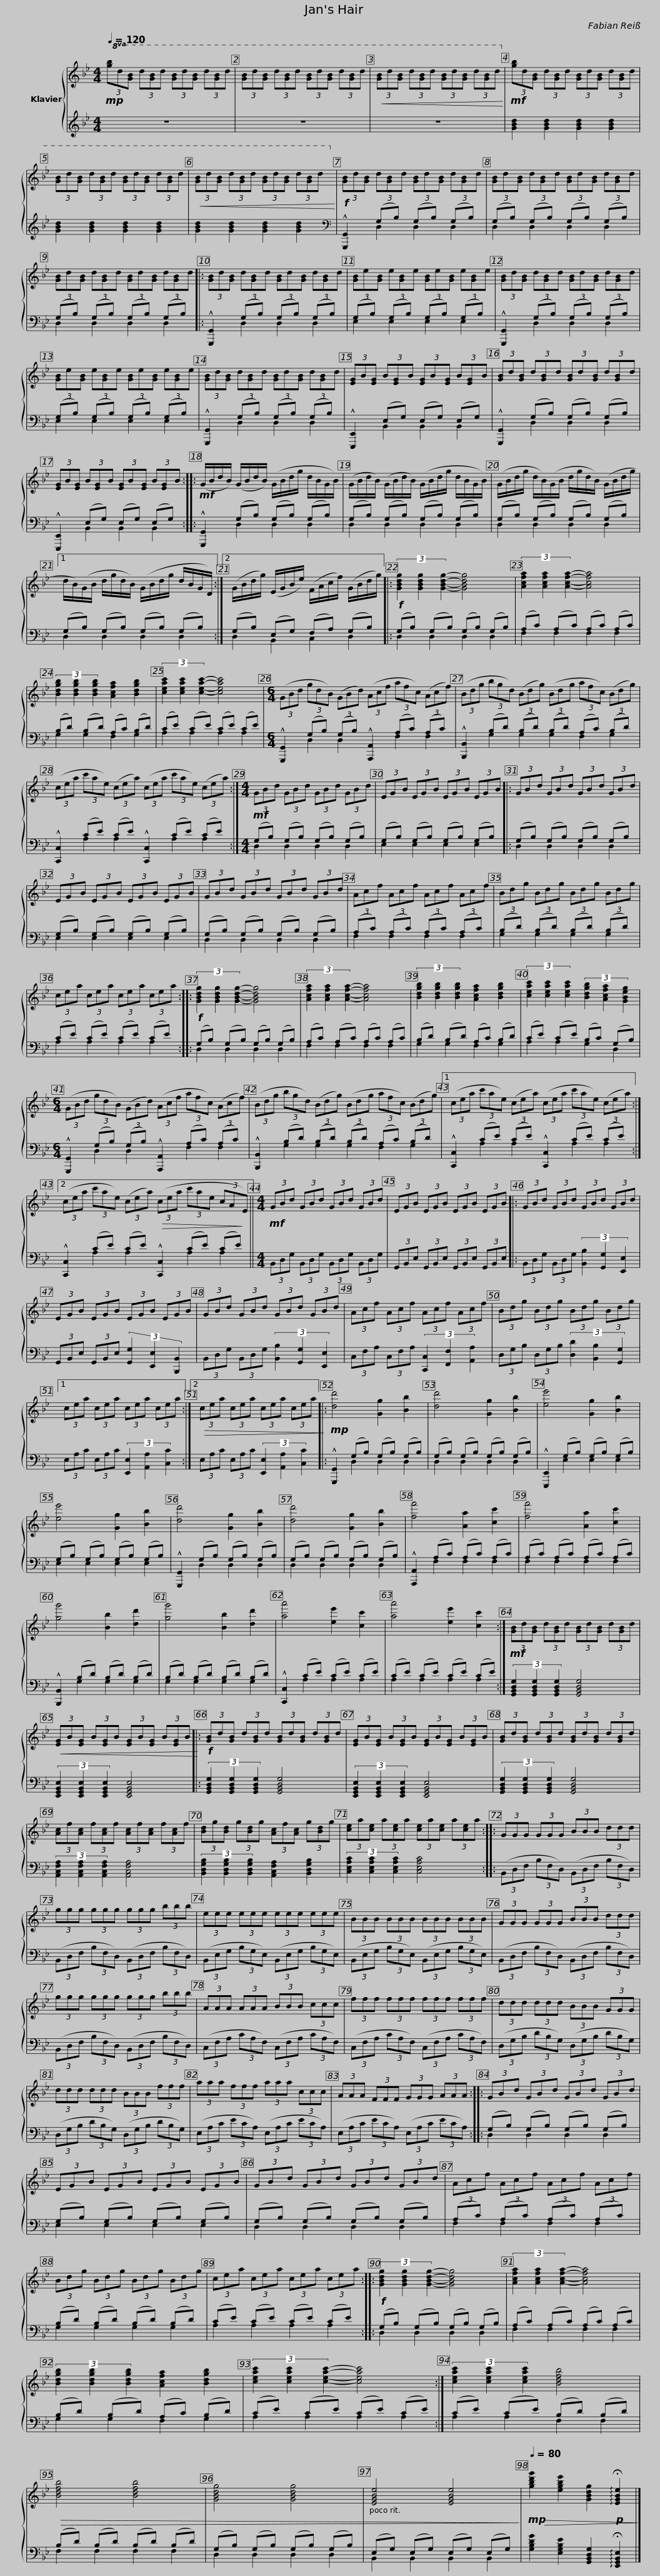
X:1
%%score { 1 | ( 2 3 ) }
L:1/8
Q:1/4=120
M:4/4
I:linebreak $
K:Bb
V:1 treble
V:2 treble
V:3 treble
V:1
!mp!!8va(! (3[gb]d'[gb] (3d'[gb]d' (3[gb]d'[gb] (3d'[gb]d' | (3[gb]d'[gb] (3d'[gb]d' (3[gb]d'[gb] (3d'[gb]d' |!<(! (3[gb]d'[gb] (3d'[gb]d' (3[gb]d'[gb] (3d'[gb]d'!8va)!!<)! |$!mf!!8va(! (3[gb]d'[gb] (3d'[gb]d' (3[gb]d'[gb] (3d'[gb]d' | (3[gb]d'[gb] (3d'[gb]d' (3[gb]d'[gb] (3d'[gb]d' | %5
!<(! (3[gb]d'[gb] (3d'[gb]d' (3[gb]d'[gb] (3d'[gb]d'!8va)!!<)! |$!f! (3[GB]d[GB] (3d[GB]d (3[GB]d[GB] (3d[GB]d | (3[GB]d[GB] (3d[GB]d (3[GB]d[GB] (3d[GB]d | (3[GB]d[GB] (3d[GB]d (3[GB]d[GB] (3d[GB]d |:$ (3[GB]d[GB] (3d[GB]d (3[GB]d[GB] (3d[GB]d | %10
 (3[GB]e[GB] (3e[GB]e (3[GB]e[GB] (3e[GB]e |$ (3[GB]d[GB] (3d[GB]d (3[GB]d[GB] (3d[GB]d | (3[GB]e[GB] (3e[GB]e (3[GB]e[GB] (3e[GB]e |$ (3[GB]d[GB] (3d[GB]d (3[GB]d[GB] (3d[GB]d | (3[EG]B[EG] (3B[EG]B (3[EG]B[EG] (3B[EG]B |$ %15
 (3[GB]d[GB] (3d[GB]d (3[GB]d[GB] (3d[GB]d | (3[EG]B[EG] (3B[EG]B (3[EG]B[EG] (3B[EG]B ::$!mf! (G/B/d/B/) (G/B/d/B/) (G/B/d/g/ d/B/G/B/) | (G/B/d/B/) (G/B/d/B/) (G/B/d/g/ d/B/G/B/) |$ (G/B/d/g/ d/B/)(G/B/ d/g/d/B/) (G/B/d/g/ |1 %20
 d/B/)(G/B/ d/g/d/B/) (G/B/d/g/ d/B/G/D/) :|2 (G/B/d/g/) (E/G/B/e/) (F/A/c/f/) (G/B/d/g/) |:$!f! (3[GBdg]2 [GBdg]2 [GBdg]2- [GBdg]4 | (3[Acfa]2 [Acfa]2 [Acfa]2- [Acfa]4 |$ (3[Bdgb]2 [Bdgb]2 [Bdgb]2 [Acfa]2 [Bdgb]2 | %25
 (3[ceac']2 [ceac']2 [ceac']2- [ceac']4 |$[M:6/4] (3(GBd (3gdB) (3(GBd) (3(Acf (3afc) (3(Acf) | (3(Bdg (3bgd) (3(Bdg) (3(Bdg (3afc) (3(Bdg) |$ (3(cea (3c'ae) (3(cea) (3(cea (3c'ae) (3(cea) :|$[M:4/4]!mf! (3GBd (3GBd (3GBd (3GBd | %30
 (3EGB (3EGB (3EGB (3EGB |:$ (3GBd (3GBd (3GBd (3GBd | (3EGB (3EGB (3EGB (3EGB |$ (3GBd (3GBd (3GBd (3GBd | (3Acf (3Acf (3Acf (3Acf |$ %35
 (3Bdg (3Bdg (3Bdg (3Bdg | (3cea (3cea (3cea (3cea ::$!f! (3[GBdg]2 [GBdg]2 [GBdg]2- [GBdg]4 | (3[Acfa]2 [Acfa]2 [Acfa]2- [Acfa]4 |$ (3[Bdgb]2 [Bdgb]2 [Bdgb]2 [Acfa]2 [Bdgb]2 | %40
 (3[ceac']2 [ceac']2 [ceac']2 (3[Bdgb]2 [Acfa]2 [GBeg]2 |$[M:6/4] (3(GBd (3gdB) (3(GBd) (3(Acf (3afc) (3(Acf) | (3(Bdg (3bgd) (3(Bdg) (3(Bdg (3afc) (3(Bdg) |1$ (3(cea (3c'ae) (3(cea) (3(cea (3c'ae) (3(cea) :|2 (3(cea (3c'ae) (3(cea)!>(! (3(cea (3c'ae (3cA!>)!E) ||$ %45
[M:4/4]!mf! (3GBd (3GBd (3GBd (3GBd | (3EGB (3EGB (3EGB (3EGB |:$ (3GBd (3GBd (3GBd (3GBd | (3EGB (3EGB (3EGB (3EGB |$ (3GBd (3GBd (3GBd (3GBd | %50
 (3Acf (3Acf (3Acf (3Acf |$ (3Bdg (3Bdg (3Bdg (3Bdg |1 (3cea (3cea (3cea (3cea :|2!>(! (3cea (3cea (3cea (3cea!>)! |:$!mp! [dd']4 [Gg]2 [Bb]2 | %55
 [dd']4 [Gg]2 [Bb]2 |$ [ee']4 [Gg]2 [Bb]2 | [ee']4 [Gg]2 [Bb]2 |$ [dd']4 [Gg]2 [Bb]2 | [dd']4 [Gg]2 [Bb]2 |$ %60
 [ff']4 [Aa]2 [cc']2 | [ff']4 [Aa]2 [cc']2 |$ [gg']4 [Bb]2 [dd']2 | [gg']4 [Bb]2 [dd']2 |$ [aa']4 [ee']2 [cc']2 | %65
 [aa']4 [ee']2 [cc']2 :|$!mf! (3[GB]d[GB] (3d[GB]d (3[GB]d[GB] (3d[GB]d |!<(! (3[EG]B[EG] (3B[EG]B (3[EG]B[EG] (3B[EG]B!<)! |:$!f! (3[GB]d[GB] (3d[GB]d (3[GB]d[GB] (3d[GB]d | (3[EG]B[EG] (3B[EG]B (3[EG]B[EG] (3B[EG]B |$ %70
 (3[GB]d[GB] (3d[GB]d (3[GB]d[GB] (3d[GB]d | (3[Ac]f[Ac] (3f[Ac]f (3[Ac]f[Ac] (3f[Ac]f |$ (3[Bd]g[Bd] (3g[Bd]g (3[Ac]f[Ac] (3g[Bd]g | (3[ce]a[ce] (3a[ce]a (3[ce]a[ce] (3a[ce]a ::$ (3GGG (3GGG (3BBB (3ddd | %75
 (3ggg (3ggg (3ggg (3bbb |$ (3eee (3eee (3eee (3eee | (3BBB (3BBB (3BBB (3BBB |$ (3GGG (3GGG (3BBB (3ddd | (3ggg (3ggg (3ggg (3bbb |$ %80
 (3AAA (3AAA (3BBB (3ccc | (3fff (3fff (3fff (3fff |$ (3ddd (3ddd (3BBB (3GGG | (3ddd (3ddd (3BBB (3fff |$ (3aaa (3fff (3aaa (3ccc | %85
 (3AAA (3FFF (3GGG (3AAA ::$ (3GBd (3GBd (3GBd (3GBd | (3EGB (3EGB (3EGB (3EGB |$ (3GBd (3GBd (3GBd (3GBd | (3Acf (3Acf (3Acf (3Acf |$ %90
 (3Bdg (3Bdg (3Bdg (3Bdg | (3cea (3cea (3cea (3cea ::$!f! (3[GBdg]2 [GBdg]2 [GBdg]2- [GBdg]4 | (3[Acfa]2 [Acfa]2 [Acfa]2- [Acfa]4 |$ (3[Bdgb]2 [Bdgb]2 [Bdgb]2 [Acfa]2 [Bdgb]2 | %95
 (3[ceac']2 [ceac']2 [ceac']2- [ceac']4 :| (3[ceac']2 [ceac']2 [ceac']2 [Bdfb]4 |$!>(! [Bdfb]4 [Bdfb]4 | [GBdg]4 [GBdg]4 |[Q:1/4=120] [EGBe]4[Q:1/4=104] [EGBe]4!>)![Q:1/4=116][Q:1/4=112][Q:1/4=108][Q:1/4=100][Q:1/4=96][Q:1/4=92] | %100
!mp![Q:1/4=80]!>(! [gbd'g']2 [egbe']2 [GBdg]2!p! !arpeggio!!fermata![EGBe]2!>)! |] %101
V:2
 z8 | z8 | z8 |$ [GBd]2 [GBd]2 [GBd]2 [GBd]2 | [GBd]2 [GBd]2 [GBd]2 [GBd]2 | %5
 [GBd]2 [GBd]2 [GBd]2 [GBd]2 |$[K:bass] !^![G,,,G,,]2 (G,B,) (G,B,) (G,B,) | (G,B,) (G,B,) (G,B,) (G,B,) | (G,B,) (G,B,) (G,B,) (G,B,) |:$ !^![G,,,G,,]2 (G,B,) (G,B,) (G,B,) | %10
 (G,B,) (G,B,) (G,B,) (G,B,) |$ !^![G,,,G,,]2 (G,B,) (G,B,) (G,B,) | (G,B,) (G,B,) (G,B,) (G,B,) |$ !^![G,,,G,,]2 (G,B,) (G,B,) (G,B,) | !^![E,,,E,,]2 (E,G,) (E,G,) (E,G,) |$ %15
 !^![G,,,G,,]2 (G,B,) (G,B,) (G,B,) | !^![E,,,E,,]2 (E,G,) (E,G,) (E,G,) ::$ !^![G,,,G,,]2 (G,B,) (G,B,) (G,B,) | (G,B,) (G,B,) (G,B,) (G,B,) |$ (G,B,) (G,B,) (G,B,) (G,B,) |1 %20
 (G,B,) (G,B,) (G,B,) (G,B,) :|2 (G,B,) (E,G,) (F,A,) (G,B,) |:$ (G,B,) (G,B,) (G,B,) (G,B,) | (A,C) (A,C) (A,C) (A,C) |$ (B,D) (B,D) (A,C) (B,D) | %25
 (CE) (CE) (CE) (CE) |$[M:6/4] !^![G,,,G,,]2 (G,B,) (G,B,) !^![A,,,A,,]2 (A,C) (A,C) | !^![B,,,B,,]2 (B,D) (B,D) (B,D) (A,C) (B,D) |$ !^![C,,C,]2 (CE) (CE) !^![C,,C,]2 (CE) (CE) :|$[M:4/4] (G,B,) (G,B,) (G,B,) (G,B,) | %30
 (G,B,) (G,B,) (G,B,) (G,B,) |:$ (G,B,) (G,B,) (G,B,) (G,B,) | (G,B,) (G,B,) (G,B,) (G,B,) |$ (G,B,) (G,B,) (G,B,) (G,B,) | (A,C) (A,C) (A,C) (A,C) |$ %35
 (B,D) (B,D) (B,D) (B,D) | (CE) (CE) (CE) (CE) ::$ (G,B,) (G,B,) (G,B,) (G,B,) | (A,C) (A,C) (A,C) (A,C) |$ (B,D) (B,D) (A,C) (B,D) | %40
 (CE) (CE) (B,C) (G,B,) |$[M:6/4] !^![G,,,G,,]2 (G,B,) (G,B,) !^![A,,,A,,]2 (A,C) (A,C) | !^![B,,,B,,]2 (B,D) (B,D) (B,D) (A,C) (B,D) |1$ !^![C,,C,]2 (CE) (CE) !^![C,,C,]2 (CE) (CE) :|2 !^![C,,C,]2 (CE) (CE) !^![C,,C,]2 (CE) (CE) ||$ %45
[M:4/4] (3B,,D,G, (3B,,D,G, (3B,,D,G, (3B,,D,G, | (3G,,B,,E, (3G,,B,,E, (3G,,B,,E, (3G,,B,,E, |:$ (3B,,D,G, (3B,,D,G, (3[B,,B,]2 [G,,G,]2 [E,,E,]2 | (3G,,B,,E, (3G,,B,,E, (3[G,,G,]2 [E,,E,]2 [B,,,B,,]2 |$ (3B,,D,G, (3B,,D,G, (3[B,,B,]2 [G,,G,]2 [E,,E,]2 | %50
 (3C,F,A, (3C,F,A, (3[C,,C,]2 [F,,F,]2 [A,,A,]2 |$ (3D,G,B, (3D,G,B, (3[D,D]2 [B,,B,]2 [G,,G,]2 |1 (3E,A,C (3E,A,C (3[E,,E,]2 [A,,A,]2 [C,C]2 :|2 (3E,A,C (3E,A,C (3[E,,E,]2 [A,,A,]2 [C,C]2 |:$ !^![G,,,G,,]2 (G,B,) (G,B,) (G,B,) | %55
 (G,B,) (G,B,) (G,B,) (G,B,) |$ !^![E,,,E,,]2 (G,B,) (G,B,) (G,B,) | (G,B,) (G,B,) (G,B,) (G,B,) |$ !^![G,,,G,,]2 (G,B,) (G,B,) (G,B,) | (G,B,) (G,B,) (G,B,) (G,B,) |$ %60
 !^![A,,,A,,]2 (A,C) (A,C) (A,C) | (A,C) (A,C) (A,C) (A,C) |$ !^![B,,,B,,]2 (B,D) (B,D) (B,D) | (B,D) (B,D) (B,D) (B,D) |$ !^![C,,C,]2 (CE) (CE) (CE) | %65
 (CE) (CE) (CE) (CE) :|$ (3[G,,B,,D,G,]2 [G,,B,,D,G,]2 [G,,B,,D,G,]2 [G,,B,,D,G,]4 | (3[E,,G,,B,,E,]2 [E,,G,,B,,E,]2 [E,,G,,B,,E,]2 [E,,G,,B,,E,]4 |:$ (3[G,,B,,D,G,]2 [G,,B,,D,G,]2 [G,,B,,D,G,]2 [G,,B,,D,G,]4 | (3[E,,G,,B,,E,]2 [E,,G,,B,,E,]2 [E,,G,,B,,E,]2 [E,,G,,B,,E,]4 |$ %70
 (3[G,,B,,D,G,]2 [G,,B,,D,G,]2 [G,,B,,D,G,]2 [G,,B,,D,G,]4 | (3[A,,C,F,A,]2 [A,,C,F,A,]2 [A,,C,F,A,]2 [A,,C,F,A,]4 |$ (3[B,,D,G,B,]2 [B,,D,G,B,]2 [B,,D,G,B,]2 [A,,C,F,A,]2 [B,,D,G,B,]2 | (3[C,E,A,C]2 [C,E,A,C]2 [C,E,A,C]2 [C,E,A,C]4 ::$ (3(B,,D,F, (3B,F,D,) (3(B,,D,F, (3B,F,D,) | %75
 (3(B,,D,F, (3B,F,D,) (3(B,,D,F, (3B,F,D,) |$ (3(B,,E,G, (3B,G,E,) (3(B,,E,G, (3B,G,E,) | (3(B,,E,G, (3B,G,E,) (3(B,,E,G, (3B,G,E,) |$ (3(B,,D,F, (3B,F,D,) (3(B,,D,F, (3B,F,D,) | (3(B,,D,F, (3B,F,D,) (3(B,,D,F, (3B,F,D,) |$ %80
 (3(C,F,A, (3CA,F,) (3(C,F,A, (3CA,F,) | (3(C,F,A, (3CA,F,) (3(C,F,A, (3CA,F,) |$ (3(D,G,B, (3DB,G,) (3(D,G,B, (3DB,G,) | (3(D,G,B, (3DB,G,) (3(D,G,B, (3DB,G,) |$ (3(E,A,C (3ECA,) (3(E,A,C (3ECA,) | %85
 (3(E,A,C (3ECA,) (3(E,A,C (3ECA,) ::$ (G,B,) (G,B,) (G,B,) (G,B,) | (G,B,) (G,B,) (G,B,) (G,B,) |$ (G,B,) (G,B,) (G,B,) (G,B,) | (A,C) (A,C) (A,C) (A,C) |$ %90
 (B,D) (B,D) (B,D) (B,D) | (CE) (CE) (CE) (CE) ::$ (G,B,) (G,B,) (G,B,) (G,B,) | (A,C) (A,C) (A,C) (A,C) |$ (B,D) (B,D) (A,C) (B,D) | %95
 (CE) (CE) (CE) (CE) :| (CE) (CE) (B,D) (B,D) |$ (B,D) (B,D) (B,D) (B,D) | (G,B,) (G,B,) (G,B,) (G,B,) | (E,G,) (E,G,) (E,G,) (E,G,) | %100
 [G,B,DG]2 [E,G,B,E]2 [G,,B,,D,G,]2 !arpeggio!!fermata![E,,G,,B,,E,]2 |] %101
V:3
 x8 | x8 | x8 |$ x8 | x8 | %5
 x8 |$[K:bass] x2 D,2 D,2 D,2 | D,2 D,2 D,2 D,2 | D,2 D,2 D,2 D,2 |:$ x2 D,2 D,2 D,2 | %10
 E,2 E,2 E,2 E,2 |$ x2 D,2 D,2 D,2 | E,2 E,2 E,2 E,2 |$ x2 D,2 D,2 D,2 | x2 B,,2 B,,2 B,,2 |$ %15
 x2 D,2 D,2 D,2 | x2 B,,2 B,,2 B,,2 ::$ x2 D,2 D,2 D,2 | D,2 D,2 D,2 D,2 |$ D,2 D,2 D,2 D,2 |1 %20
 D,2 D,2 D,2 D,2 :|2 D,2 B,,2 C,2 D,2 |:$ D,2 D,2 D,2 D,2 | F,2 F,2 F,2 F,2 |$ G,2 G,2 F,2 G,2 | %25
 A,2 A,2 A,2 A,2 |$[M:6/4] x2 D,2 D,2 x2 F,2 F,2 | x2 G,2 G,2 G,2 F,2 G,2 |$ x2 A,2 A,2 x2 A,2 A,2 :|$[M:4/4] D,2 D,2 D,2 D,2 | %30
 E,2 E,2 E,2 E,2 |:$ D,2 D,2 D,2 D,2 | E,2 E,2 E,2 E,2 |$ D,2 D,2 D,2 D,2 | F,2 F,2 F,2 F,2 |$ %35
 G,2 G,2 G,2 G,2 | A,2 A,2 A,2 A,2 ::$ D,2 D,2 D,2 D,2 | F,2 F,2 F,2 F,2 |$ G,2 G,2 F,2 G,2 | %40
 A,2 A,2 G,2 D,2 |$[M:6/4] x2 D,2 D,2 x2 F,2 F,2 | x2 G,2 G,2 G,2 F,2 G,2 |1$ x2 A,2 A,2 x2 A,2 A,2 :|2 x2 A,2 A,2 x2 A,2 A,2 ||$ %45
[M:4/4] x8 | x8 |:$ x8 | x8 |$ x8 | %50
 x8 |$ x8 |1 x8 :|2 x8 |:$ x2 D,2 D,2 D,2 | %55
 D,2 D,2 D,2 D,2 |$ x2 E,2 E,2 E,2 | E,2 E,2 E,2 E,2 |$ x2 D,2 D,2 D,2 | D,2 D,2 D,2 D,2 |$ %60
 x2 F,2 F,2 F,2 | F,2 F,2 F,2 F,2 |$ x2 G,2 G,2 G,2 | G,2 G,2 G,2 G,2 |$ x2 A,2 A,2 A,2 | %65
 A,2 A,2 A,2 A,2 :|$ x8 | x8 |:$ x8 | x8 |$ %70
 x8 | x8 |$ x8 | x8 ::$ x8 | %75
 x8 |$ x8 | x8 |$ x8 | x8 |$ %80
 x8 | x8 |$ x8 | x8 |$ x8 | %85
 x8 ::$ D,2 D,2 D,2 D,2 | E,2 E,2 E,2 E,2 |$ D,2 D,2 D,2 D,2 | F,2 F,2 F,2 F,2 |$ %90
 G,2 G,2 G,2 G,2 | A,2 A,2 A,2 A,2 ::$ D,2 D,2 D,2 D,2 | F,2 F,2 F,2 F,2 |$ G,2 G,2 F,2 G,2 | %95
 A,2 A,2 A,2 A,2 :| A,2 A,2 F,2 F,2 |$ F,2 F,2 F,2 F,2 | D,2 D,2 D,2 D,2 | B,,2 B,,2 B,,2 B,,2 | %100
 x8 |] %101
